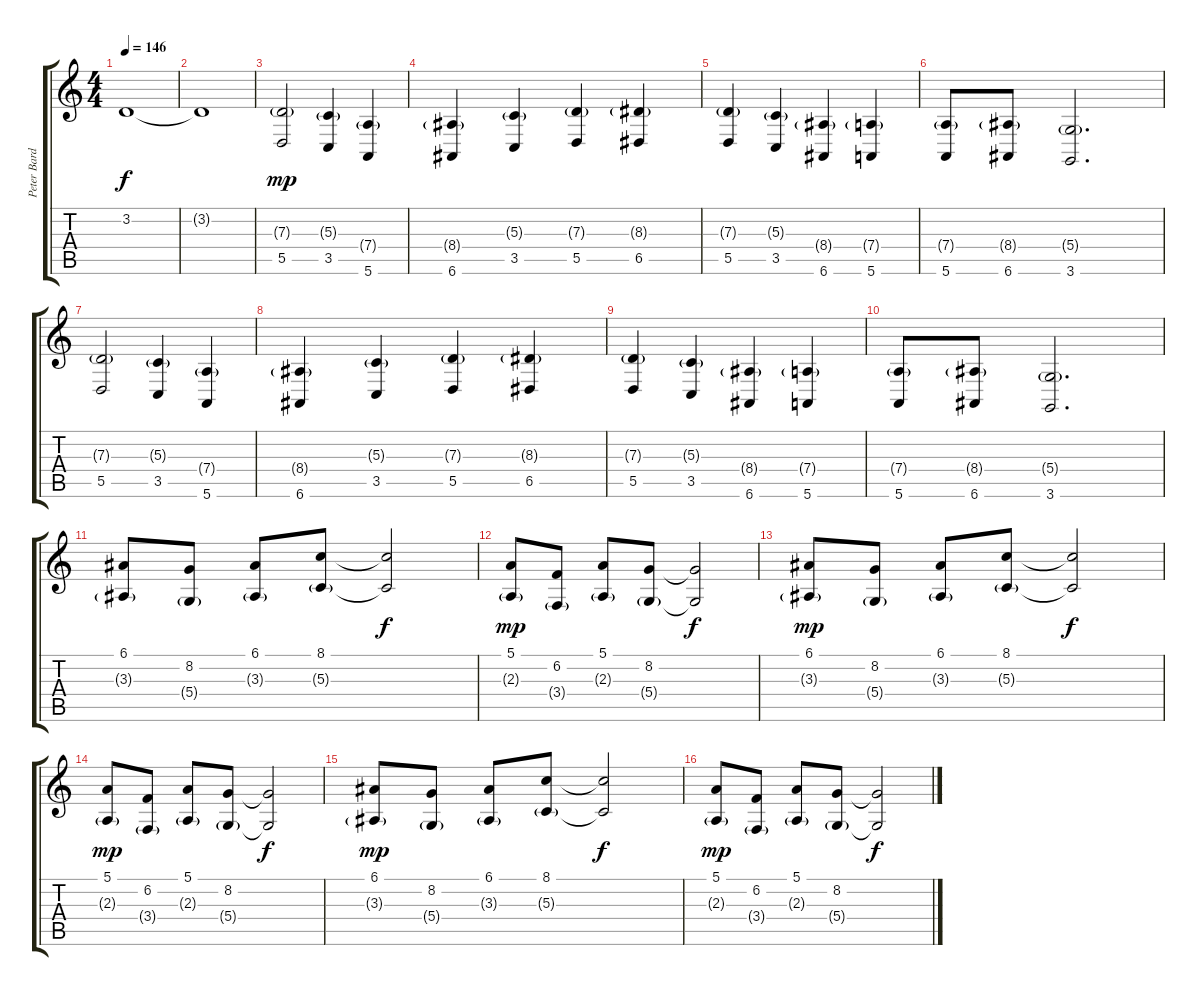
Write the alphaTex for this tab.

\track ("Peter Bardens (Keyboard)" "Peter Bard") {instrument drawbarorgan}
\staff {score tabs}
\tuning (E4 B3 G3 D3 A2 E2) {hide}
\ts (4 4)
\tempo 146
\clef g2
\ks c
3.2{t}.1{dy f volume 4} |
3.2{t}.1 |
(7.3{g} 5.5).2{dy mp volume 12 instrument lead2sawtooth} (5.3{g} 3.5).4 (7.4{g} 5.6).4 |
(8.4{g} 6.6).4 (5.3{g} 3.5).4 (7.3{g} 5.5).4 (8.3{g} 6.5).4 |
(7.3{g} 5.5).4 (5.3{g} 3.5).4 (8.4{g} 6.6).4 (7.4{g} 5.6).4 |
(7.4{g} 5.6).8 (8.4{g} 6.6).8 (5.4{g} 3.6).2{d} |
(7.3{g} 5.5).2 (5.3{g} 3.5).4 (7.4{g} 5.6).4 |
(8.4{g} 6.6).4 (5.3{g} 3.5).4 (7.3{g} 5.5).4 (8.3{g} 6.5).4 |
(7.3{g} 5.5).4 (5.3{g} 3.5).4 (8.4{g} 6.6).4 (7.4{g} 5.6).4 |
(7.4{g} 5.6).8 (8.4{g} 6.6).8 (5.4{g} 3.6).2{d} |
(6.1 3.3{g}).8 (8.2 5.4{g}).8 (6.1 3.3{g}).8 (8.1 5.3{g}).8 (8.1{t} 5.3{t}).2{dy f} |
(5.1 2.3{g}).8{dy mp} (6.2 3.4{g}).8 (5.1 2.3{g}).8 (8.2 5.4{g}).8 (8.2{t} 5.4{t}).2{dy f} |
(6.1 3.3{g}).8{dy mp} (8.2 5.4{g}).8 (6.1 3.3{g}).8 (8.1 5.3{g}).8 (8.1{t} 5.3{t}).2{dy f} |
(5.1 2.3{g}).8{dy mp} (6.2 3.4{g}).8 (5.1 2.3{g}).8 (8.2 5.4{g}).8 (8.2{t} 5.4{t}).2{dy f} |
(6.1 3.3{g}).8{dy mp} (8.2 5.4{g}).8 (6.1 3.3{g}).8 (8.1 5.3{g}).8 (8.1{t} 5.3{t}).2{dy f} |
(5.1 2.3{g}).8{dy mp} (6.2 3.4{g}).8 (5.1 2.3{g}).8 (8.2 5.4{g}).8 (8.2{t} 5.4{t}).2{dy f}
